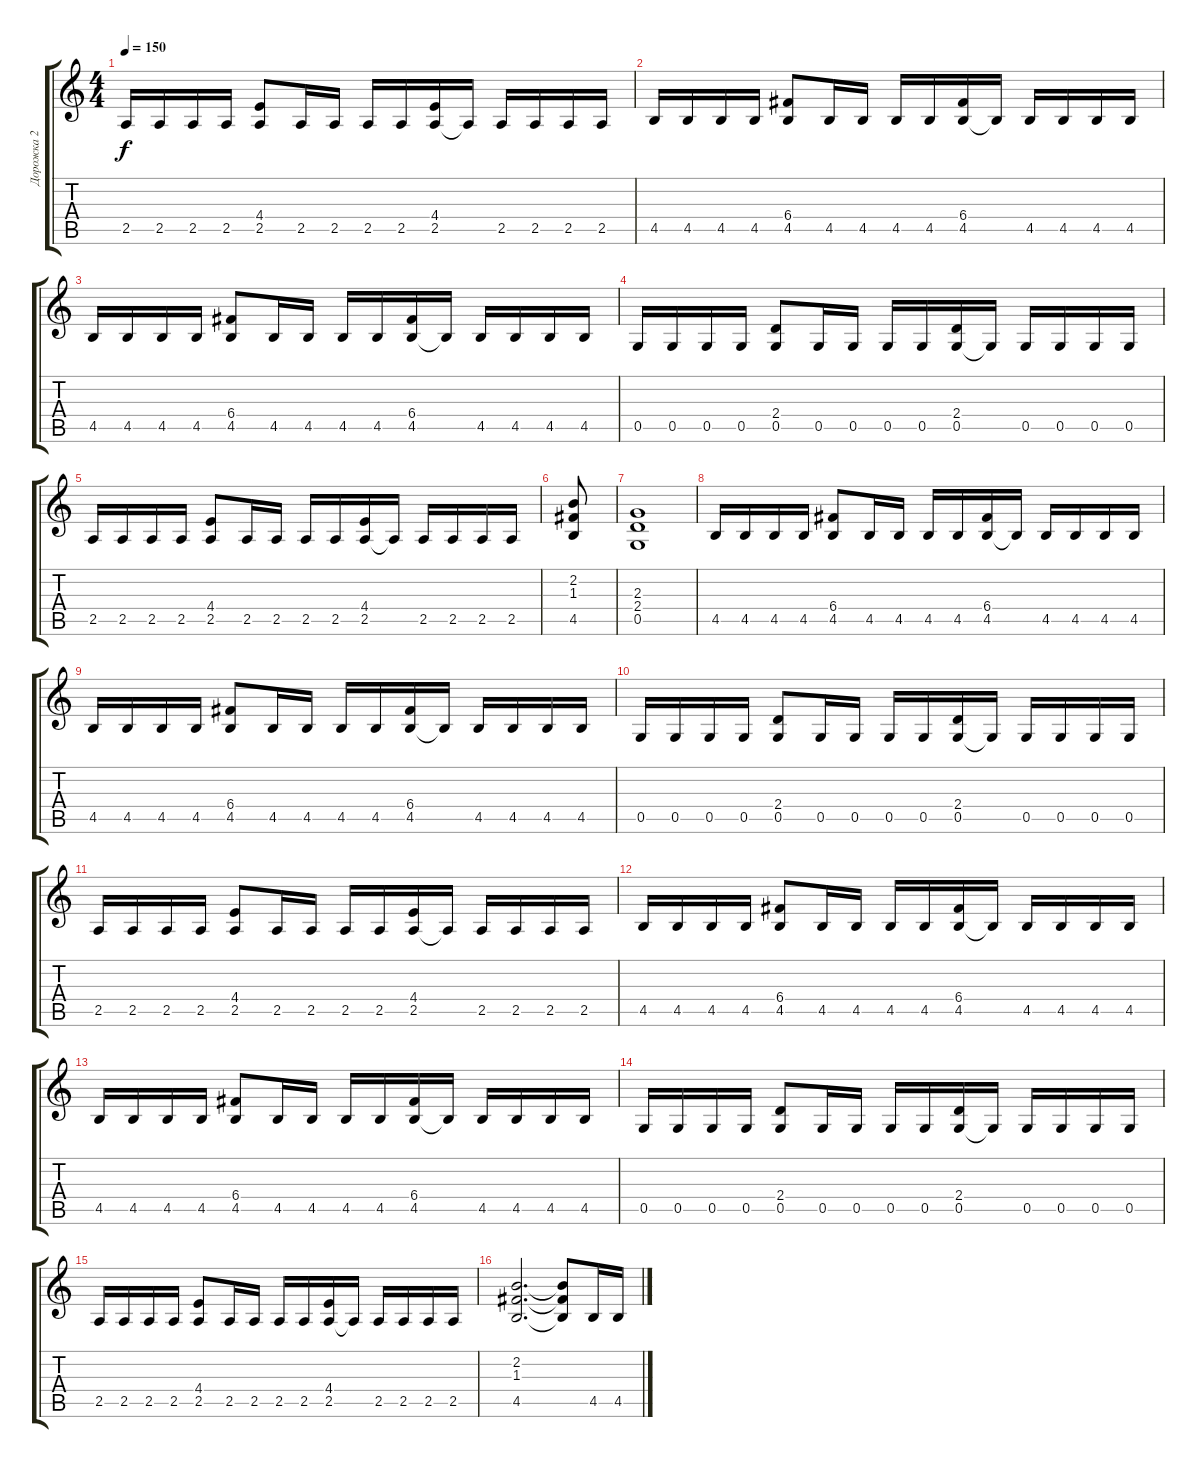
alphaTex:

\track ("Дорожка 2" "Дорожка 2") {instrument distortionguitar}
\staff {score tabs}
\tuning (D4 A3 F3 C3 G2 D2) {hide}
\ts (4 4)
\tempo 150
\clef g2
\ks c
2.5.16{dy f} 2.5.16 2.5.16 2.5.16 (4.4 2.5).8 2.5.16 2.5.16 2.5.16 2.5.16 (4.4 2.5).16 2.5{t}.16 2.5.16 2.5.16 2.5.16 2.5.16 |
4.5.16 4.5.16 4.5.16 4.5.16 (6.4 4.5).8 4.5.16 4.5.16 4.5.16 4.5.16 (6.4 4.5).16 4.5{t}.16 4.5.16 4.5.16 4.5.16 4.5.16 |
4.5.16 4.5.16 4.5.16 4.5.16 (6.4 4.5).8 4.5.16 4.5.16 4.5.16 4.5.16 (6.4 4.5).16 4.5{t}.16 4.5.16 4.5.16 4.5.16 4.5.16 |
0.5.16 0.5.16 0.5.16 0.5.16 (2.4 0.5).8 0.5.16 0.5.16 0.5.16 0.5.16 (2.4 0.5).16 0.5{t}.16 0.5.16 0.5.16 0.5.16 0.5.16 |
2.5.16 2.5.16 2.5.16 2.5.16 (4.4 2.5).8 2.5.16 2.5.16 2.5.16 2.5.16 (4.4 2.5).16 2.5{t}.16 2.5.16 2.5.16 2.5.16 2.5.16 |
(2.2 1.3 4.5).8 |
(2.3 2.4 0.5).1 |
4.5.16 4.5.16 4.5.16 4.5.16 (6.4 4.5).8 4.5.16 4.5.16 4.5.16 4.5.16 (6.4 4.5).16 4.5{t}.16 4.5.16 4.5.16 4.5.16 4.5.16 |
4.5.16 4.5.16 4.5.16 4.5.16 (6.4 4.5).8 4.5.16 4.5.16 4.5.16 4.5.16 (6.4 4.5).16 4.5{t}.16 4.5.16 4.5.16 4.5.16 4.5.16 |
0.5.16 0.5.16 0.5.16 0.5.16 (2.4 0.5).8 0.5.16 0.5.16 0.5.16 0.5.16 (2.4 0.5).16 0.5{t}.16 0.5.16 0.5.16 0.5.16 0.5.16 |
2.5.16 2.5.16 2.5.16 2.5.16 (4.4 2.5).8 2.5.16 2.5.16 2.5.16 2.5.16 (4.4 2.5).16 2.5{t}.16 2.5.16 2.5.16 2.5.16 2.5.16 |
4.5.16 4.5.16 4.5.16 4.5.16 (6.4 4.5).8 4.5.16 4.5.16 4.5.16 4.5.16 (6.4 4.5).16 4.5{t}.16 4.5.16 4.5.16 4.5.16 4.5.16 |
4.5.16 4.5.16 4.5.16 4.5.16 (6.4 4.5).8 4.5.16 4.5.16 4.5.16 4.5.16 (6.4 4.5).16 4.5{t}.16 4.5.16 4.5.16 4.5.16 4.5.16 |
0.5.16 0.5.16 0.5.16 0.5.16 (2.4 0.5).8 0.5.16 0.5.16 0.5.16 0.5.16 (2.4 0.5).16 0.5{t}.16 0.5.16 0.5.16 0.5.16 0.5.16 |
2.5.16 2.5.16 2.5.16 2.5.16 (4.4 2.5).8 2.5.16 2.5.16 2.5.16 2.5.16 (4.4 2.5).16 2.5{t}.16 2.5.16 2.5.16 2.5.16 2.5.16 |
(2.2 1.3 4.5).2{d} (2.2{t} 1.3{t} 4.5{t}).8 4.5.16 4.5.16
